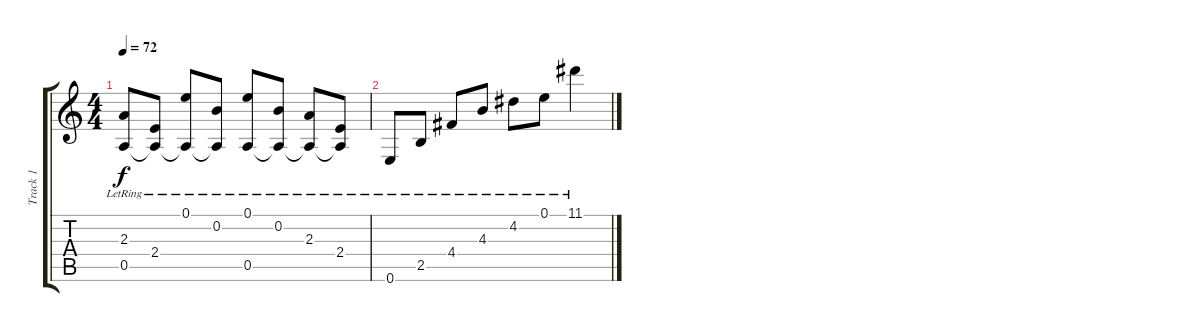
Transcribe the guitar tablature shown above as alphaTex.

\track ("Track 1" "Track 1") {instrument acousticguitarnylon}
\staff {score tabs}
\tuning (E4 B3 G3 D3 A2 E2) {hide}
\ts (4 4)
\tempo 72
\clef g2
\ks c
(2.3{lr} 0.5{t}).8{dy f} (2.4{lr} 0.5{t}).8 (0.1{lr} 0.5{t}).8 (0.2{lr} 0.5{t}).8 (0.1{lr} 0.5{lr}).8 (0.2{lr} 0.5{t}).8 (2.3{lr} 0.5{t}).8 (2.4{lr} 0.5{t}).8 |
0.6{lr}.8 2.5{lr}.8 4.4{lr}.8 4.3{lr}.8 4.2{lr}.8 0.1{lr}.8 11.1{lr}.4
